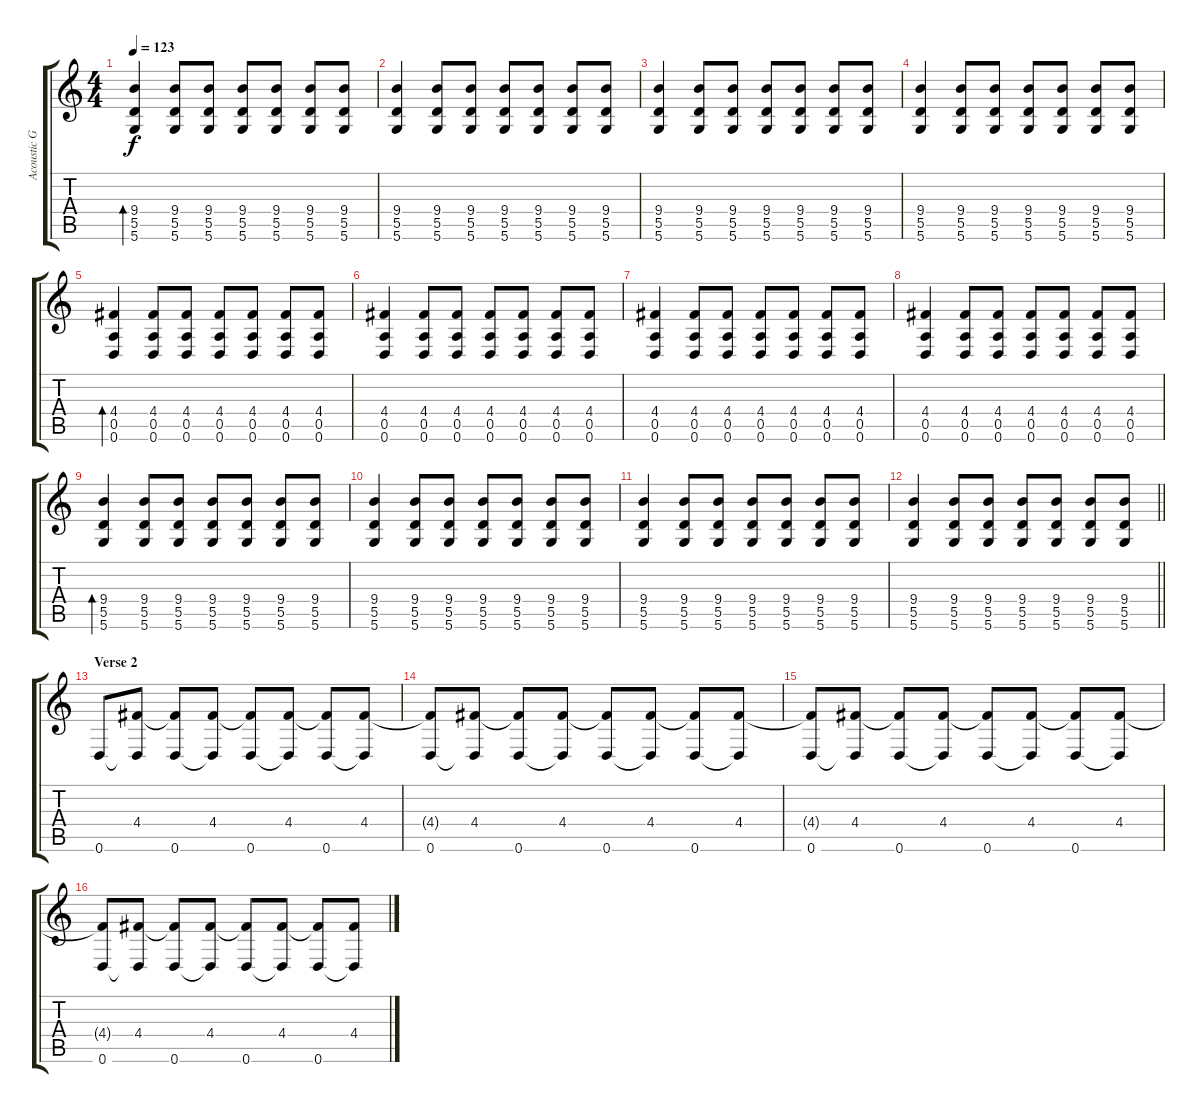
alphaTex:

\track ("Acoustic Guitar" "Acoustic G") {instrument acousticguitarsteel}
\staff {score tabs}
\tuning (E4 B3 G3 D3 A2 D2) {hide}
\ts (4 4)
\tempo 123
\clef g2
\ks c
(9.4 5.5 5.6).4{bd 480 dy f} (9.4 5.5 5.6).8 (9.4 5.5 5.6).8 (9.4 5.5 5.6).8 (9.4 5.5 5.6).8 (9.4 5.5 5.6).8 (9.4 5.5 5.6).8 |
(9.4 5.5 5.6).4 (9.4 5.5 5.6).8 (9.4 5.5 5.6).8 (9.4 5.5 5.6).8 (9.4 5.5 5.6).8 (9.4 5.5 5.6).8 (9.4 5.5 5.6).8 |
(9.4 5.5 5.6).4 (9.4 5.5 5.6).8 (9.4 5.5 5.6).8 (9.4 5.5 5.6).8 (9.4 5.5 5.6).8 (9.4 5.5 5.6).8 (9.4 5.5 5.6).8 |
(9.4 5.5 5.6).4 (9.4 5.5 5.6).8 (9.4 5.5 5.6).8 (9.4 5.5 5.6).8 (9.4 5.5 5.6).8 (9.4 5.5 5.6).8 (9.4 5.5 5.6).8 |
(4.4 0.5 0.6).4{bd 480} (4.4 0.5 0.6).8 (4.4 0.5 0.6).8 (4.4 0.5 0.6).8 (4.4 0.5 0.6).8 (4.4 0.5 0.6).8 (4.4 0.5 0.6).8 |
(4.4 0.5 0.6).4 (4.4 0.5 0.6).8 (4.4 0.5 0.6).8 (4.4 0.5 0.6).8 (4.4 0.5 0.6).8 (4.4 0.5 0.6).8 (4.4 0.5 0.6).8 |
(4.4 0.5 0.6).4 (4.4 0.5 0.6).8 (4.4 0.5 0.6).8 (4.4 0.5 0.6).8 (4.4 0.5 0.6).8 (4.4 0.5 0.6).8 (4.4 0.5 0.6).8 |
(4.4 0.5 0.6).4 (4.4 0.5 0.6).8 (4.4 0.5 0.6).8 (4.4 0.5 0.6).8 (4.4 0.5 0.6).8 (4.4 0.5 0.6).8 (4.4 0.5 0.6).8 |
(9.4 5.5 5.6).4{bd 480} (9.4 5.5 5.6).8 (9.4 5.5 5.6).8 (9.4 5.5 5.6).8 (9.4 5.5 5.6).8 (9.4 5.5 5.6).8 (9.4 5.5 5.6).8 |
(9.4 5.5 5.6).4 (9.4 5.5 5.6).8 (9.4 5.5 5.6).8 (9.4 5.5 5.6).8 (9.4 5.5 5.6).8 (9.4 5.5 5.6).8 (9.4 5.5 5.6).8 |
(9.4 5.5 5.6).4 (9.4 5.5 5.6).8 (9.4 5.5 5.6).8 (9.4 5.5 5.6).8 (9.4 5.5 5.6).8 (9.4 5.5 5.6).8 (9.4 5.5 5.6).8 |
\barLineRight lightlight
(9.4 5.5 5.6).4 (9.4 5.5 5.6).8 (9.4 5.5 5.6).8 (9.4 5.5 5.6).8 (9.4 5.5 5.6).8 (9.4 5.5 5.6).8 (9.4 5.5 5.6).8 |
\section ("" "Verse 2")
0.6.8 (4.4 0.6{t}).8 (4.4{t} 0.6).8 (4.4 0.6{t}).8 (4.4{t} 0.6).8 (4.4 0.6{t}).8 (4.4{t} 0.6).8 (4.4 0.6{t}).8 |
(4.4{t} 0.6).8 (4.4 0.6{t}).8 (4.4{t} 0.6).8 (4.4 0.6{t}).8 (4.4{t} 0.6).8 (4.4 0.6{t}).8 (4.4{t} 0.6).8 (4.4 0.6{t}).8 |
(4.4{t} 0.6).8 (4.4 0.6{t}).8 (4.4{t} 0.6).8 (4.4 0.6{t}).8 (4.4{t} 0.6).8 (4.4 0.6{t}).8 (4.4{t} 0.6).8 (4.4 0.6{t}).8 |
(4.4{t} 0.6).8 (4.4 0.6{t}).8 (4.4{t} 0.6).8 (4.4 0.6{t}).8 (4.4{t} 0.6).8 (4.4 0.6{t}).8 (4.4{t} 0.6).8 (4.4 0.6{t}).8
